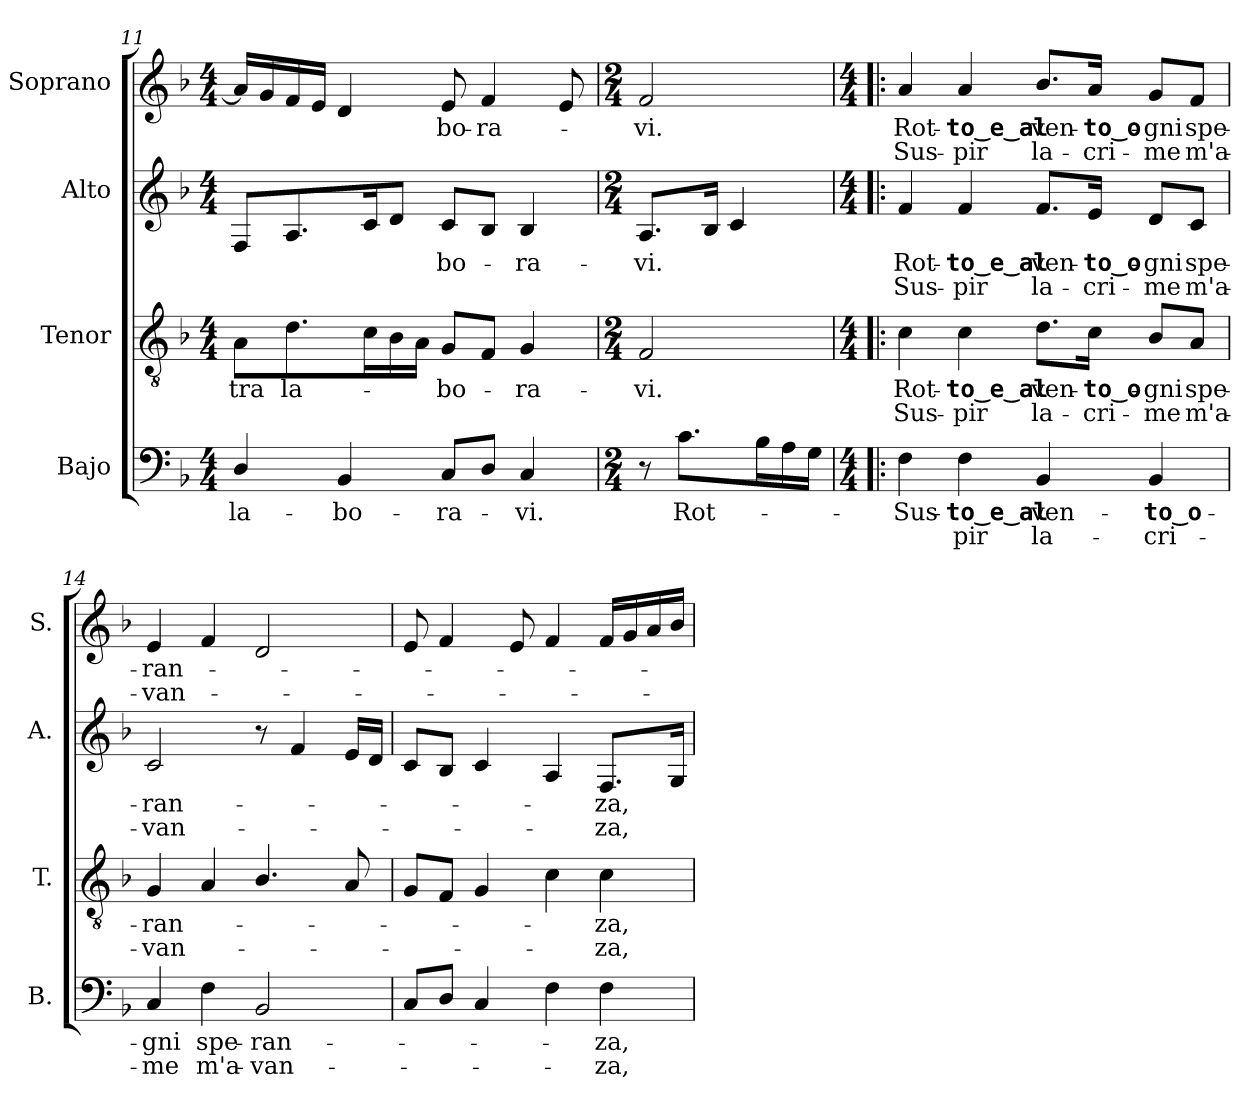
**kern	**text	**text	**kern	**text	**text	**kern	**text	**text	**kern	**text	**text
*part4	*part4	*part4	*part3	*part3	*part3	*part2	*part2	*part2	*part1	*part1	*part1
*staff4	*staff4	*staff4	*staff3	*staff3	*staff3	*staff2	*staff2	*staff2	*staff1	*staff1	*staff1
*I"Bajo	*	*	*I"Tenor	*	*	*I"Alto	*	*	*I"Soprano	*	*
*I'B.	*	*	*I'T.	*	*	*I'A.	*	*	*I'S.	*	*
*clefF4	*	*	*clefGv2	*	*	*clefG2	*	*	*clefG2	*	*
*	*	*	*ITrd7c12	*	*	*	*	*	*	*	*
*k[b-]	*	*	*k[b-]	*	*	*k[b-]	*	*	*k[b-]	*	*
*F:	*	*	*F:	*	*	*F:	*	*	*F:	*	*
*M4/4	*	*	*M4/4	*	*	*M4/4	*	*	*M4/4	*	*
=11	=11	=11	=11	=11	=11	=11	=11	=11	=11	=11	=11
!	!LO:LY:b:color=#000000	!	!	!	!	!	!	!	!	!	!
!	!	!	!	!LO:LY:b:color=#000000	!	!	!	!	!	!	!
4Di/	la-	.	8AAi\L	-tra	.	8Fi/L	.	.	16ai/LL]	.	.
.	.	.	.	.	.	.	.	.	16gi/	.	.
!	!	!	!	!LO:LY:b:color=#000000	!	!	!	!	!	!	!
.	.	.	8.Di\	la-	.	8.Ai/	.	.	16fi/	.	.
.	.	.	.	.	.	.	.	.	16ei/JJ	.	.
!	!LO:LY:b:color=#000000	!	!	!	!	!	!	!	!	!	!
4BB-i/	-bo-	.	.	.	.	.	.	.	4di/	.	.
.	.	.	16Ci\L	.	.	16ci/k	.	.	.	.	.
.	.	.	16BB-i\	.	.	8di/J	.	.	.	.	.
.	.	.	16AAi\JJ	.	.	.	.	.	.	.	.
!	!LO:LY:b:color=#000000	!	!	!	!	!	!	!	!	!	!
!	!	!	!	!LO:LY:b:color=#000000	!	!	!	!	!	!	!
!	!	!	!	!	!	!	!LO:LY:b:color=#000000	!	!	!	!
!	!	!	!	!	!	!	!	!	!	!LO:LY:b:color=#000000	!
8Ci/L	-ra-	.	8GGi/L	-bo-	.	8ci/L	-bo-	.	8ei/	-bo-	.
!	!	!	!	!	!	!	!	!	!	!LO:LY:b:color=#000000	!
8Di/J	.	.	8FFi/J	.	.	8B-i/J	.	.	4fi/	-ra-	.
!	!LO:LY:b:color=#000000	!	!	!	!	!	!	!	!	!	!
!	!	!	!	!LO:LY:b:color=#000000	!	!	!	!	!	!	!
!	!	!	!	!	!	!	!LO:LY:b:color=#000000	!	!	!	!
4Ci/	-vi.	.	4GGi/	-ra-	.	4B-i/	-ra-	.	.	.	.
.	.	.	.	.	.	.	.	.	8ei/	.	.
=12	=12	=12	=12	=12	=12	=12	=12	=12	=12	=12	=12
*M2/4	*	*	*M2/4	*	*	*M2/4	*	*	*M2/4	*	*
!	!	!	!	!LO:LY:b:color=#000000	!	!	!	!	!	!	!
!	!	!	!	!	!	!	!LO:LY:b:color=#000000	!	!	!	!
!	!	!	!	!	!	!	!	!	!	!LO:LY:b:color=#000000	!
8r	.	.	2FFi/	-vi.	.	8.Ai/L	-vi.	.	2fi/	-vi.	.
!	!LO:LY:b:color=#000000	!	!	!	!	!	!	!	!	!	!
8.ci\L	Rot-	.	.	.	.	.	.	.	.	.	.
.	.	.	.	.	.	16B-i/Jk	.	.	.	.	.
.	.	.	.	.	.	4ci/	.	.	.	.	.
16B-i\L	.	.	.	.	.	.	.	.	.	.	.
16Ai\	.	.	.	.	.	.	.	.	.	.	.
16Gi\JJ	.	.	.	.	.	.	.	.	.	.	.
!!LO:PB:g=z
=13!|:	=13!|:	=13!|:	=13!|:	=13!|:	=13!|:	=13!|:	=13!|:	=13!|:	=13!|:	=13!|:	=13!|:
*M4/4	*	*	*M4/4	*	*	*M4/4	*	*	*M4/4	*	*
!	!LO:LY:b:color=#000000	!	!	!	!	!	!	!	!	!	!
!	!	!	!	!LO:LY:b:color=#000000	!LO:LY:b:color=#000000	!	!	!	!	!	!
!	!	!	!	!	!	!	!LO:LY:b:color=#000000	!LO:LY:b:color=#000000	!	!	!
!	!	!	!	!	!	!	!	!	!	!LO:LY:b:color=#000000	!LO:LY:b:color=#000000
4Fi\	Sus-	.	4Ci\	Rot-	Sus-	4fi/	Rot-	Sus-	4ai/	Rot-	Sus-
!	!LO:LY:b:color=#000000	!LO:LY:b:color=#000000	!	!	!	!	!	!	!	!	!
!	!	!	!	!LO:LY:b:color=#000000	!LO:LY:b:color=#000000	!	!	!	!	!	!
!	!	!	!	!	!	!	!LO:LY:b:color=#000000	!LO:LY:b:color=#000000	!	!	!
!	!	!	!	!	!	!	!	!	!	!LO:LY:b:color=#000000	!LO:LY:b:color=#000000
4Fi\	-to_e_al	-pir	4Ci\	-to_e_al	-pir	4fi/	-to_e_al	-pir	4ai/	-to_e_al	-pir
!	!LO:LY:b:color=#000000	!LO:LY:b:color=#000000	!	!	!	!	!	!	!	!	!
!	!	!	!	!LO:LY:b:color=#000000	!LO:LY:b:color=#000000	!	!	!	!	!	!
!	!	!	!	!	!	!	!LO:LY:b:color=#000000	!LO:LY:b:color=#000000	!	!	!
!	!	!	!	!	!	!	!	!	!	!LO:LY:b:color=#000000	!LO:LY:b:color=#000000
4BB-i/	ven-	la-	8.Di\L	ven-	la-	8.fi/L	ven-	la-	8.b-i/L	ven-	la-
!	!	!	!	!LO:LY:b:color=#000000	!LO:LY:b:color=#000000	!	!	!	!	!	!
!	!	!	!	!	!	!	!LO:LY:b:color=#000000	!LO:LY:b:color=#000000	!	!	!
!	!	!	!	!	!	!	!	!	!	!LO:LY:b:color=#000000	!LO:LY:b:color=#000000
.	.	.	16Ci\Jk	-to_o-	-cri-	16ei/Jk	-to_o-	-cri-	16ai/Jk	-to_o-	-cri-
!	!LO:LY:b:color=#000000	!LO:LY:b:color=#000000	!	!	!	!	!	!	!	!	!
!	!	!	!	!LO:LY:b:color=#000000	!LO:LY:b:color=#000000	!	!	!	!	!	!
!	!	!	!	!	!	!	!LO:LY:b:color=#000000	!LO:LY:b:color=#000000	!	!	!
!	!	!	!	!	!	!	!	!	!	!LO:LY:b:color=#000000	!LO:LY:b:color=#000000
4BB-i/	-to_o-	-cri-	8BB-i/L	-gni	-me	8di/L	-gni	-me	8gi/L	-gni	-me
!	!	!	!	!LO:LY:b:color=#000000	!LO:LY:b:color=#000000	!	!	!	!	!	!
!	!	!	!	!	!	!	!LO:LY:b:color=#000000	!LO:LY:b:color=#000000	!	!	!
!	!	!	!	!	!	!	!	!	!	!LO:LY:b:color=#000000	!LO:LY:b:color=#000000
.	.	.	8AAi/J	spe-	m'a-	8ci/J	spe-	m'a-	8fi/J	spe-	m'a-
=14	=14	=14	=14	=14	=14	=14	=14	=14	=14	=14	=14
!	!LO:LY:b:color=#000000	!LO:LY:b:color=#000000	!	!	!	!	!	!	!	!	!
!	!	!	!	!LO:LY:b:color=#000000	!LO:LY:b:color=#000000	!	!	!	!	!	!
!	!	!	!	!	!	!	!LO:LY:b:color=#000000	!LO:LY:b:color=#000000	!	!	!
!	!	!	!	!	!	!	!	!	!	!LO:LY:b:color=#000000	!LO:LY:b:color=#000000
4Ci/	-gni	-me	4GGi/	-ran-	-van-	2ci/	-ran-	-van-	4ei/	-ran-	-van-
!	!LO:LY:b:color=#000000	!LO:LY:b:color=#000000	!	!	!	!	!	!	!	!	!
4Fi\	spe-	m'a-	4AAi/	.	.	.	.	.	4fi/	.	.
!	!LO:LY:b:color=#000000	!LO:LY:b:color=#000000	!	!	!	!	!	!	!	!	!
2BB-i/	-ran-	-van-	4.BB-i/	.	.	8r	.	.	2di/	.	.
.	.	.	.	.	.	4fi/	.	.	.	.	.
.	.	.	8AAi/	.	.	16ei/LL	.	.	.	.	.
.	.	.	.	.	.	16di/JJ	.	.	.	.	.
=15	=15	=15	=15	=15	=15	=15	=15	=15	=15	=15	=15
8Ci/L	.	.	8GGi/L	.	.	8ci/L	.	.	8ei/	.	.
8Di/J	.	.	8FFi/J	.	.	8B-i/J	.	.	4fi/	.	.
4Ci/	.	.	4GGi/	.	.	4ci/	.	.	.	.	.
.	.	.	.	.	.	.	.	.	8ei/	.	.
4Fi\	.	.	4Ci\	.	.	4Ai/	.	.	4fi/	.	.
!	!LO:LY:b:color=#000000	!LO:LY:b:color=#000000	!	!	!	!	!	!	!	!	!
!	!	!	!	!LO:LY:b:color=#000000	!LO:LY:b:color=#000000	!	!	!	!	!	!
!	!	!	!	!	!	!	!LO:LY:b:color=#000000	!LO:LY:b:color=#000000	!	!	!
4Fi\	-za,	-za,	4Ci\	-za,	-za,	8.Fi/L	-za,	-za,	16fi/LL	.	.
.	.	.	.	.	.	.	.	.	16gi/	.	.
.	.	.	.	.	.	.	.	.	16ai/	.	.
.	.	.	.	.	.	16Gi/Jk	.	.	16b-i/JJ	.	.
=	=	=	=	=	=	=	=	=	=	=	=
*-	*-	*-	*-	*-	*-	*-	*-	*-	*-	*-	*-
